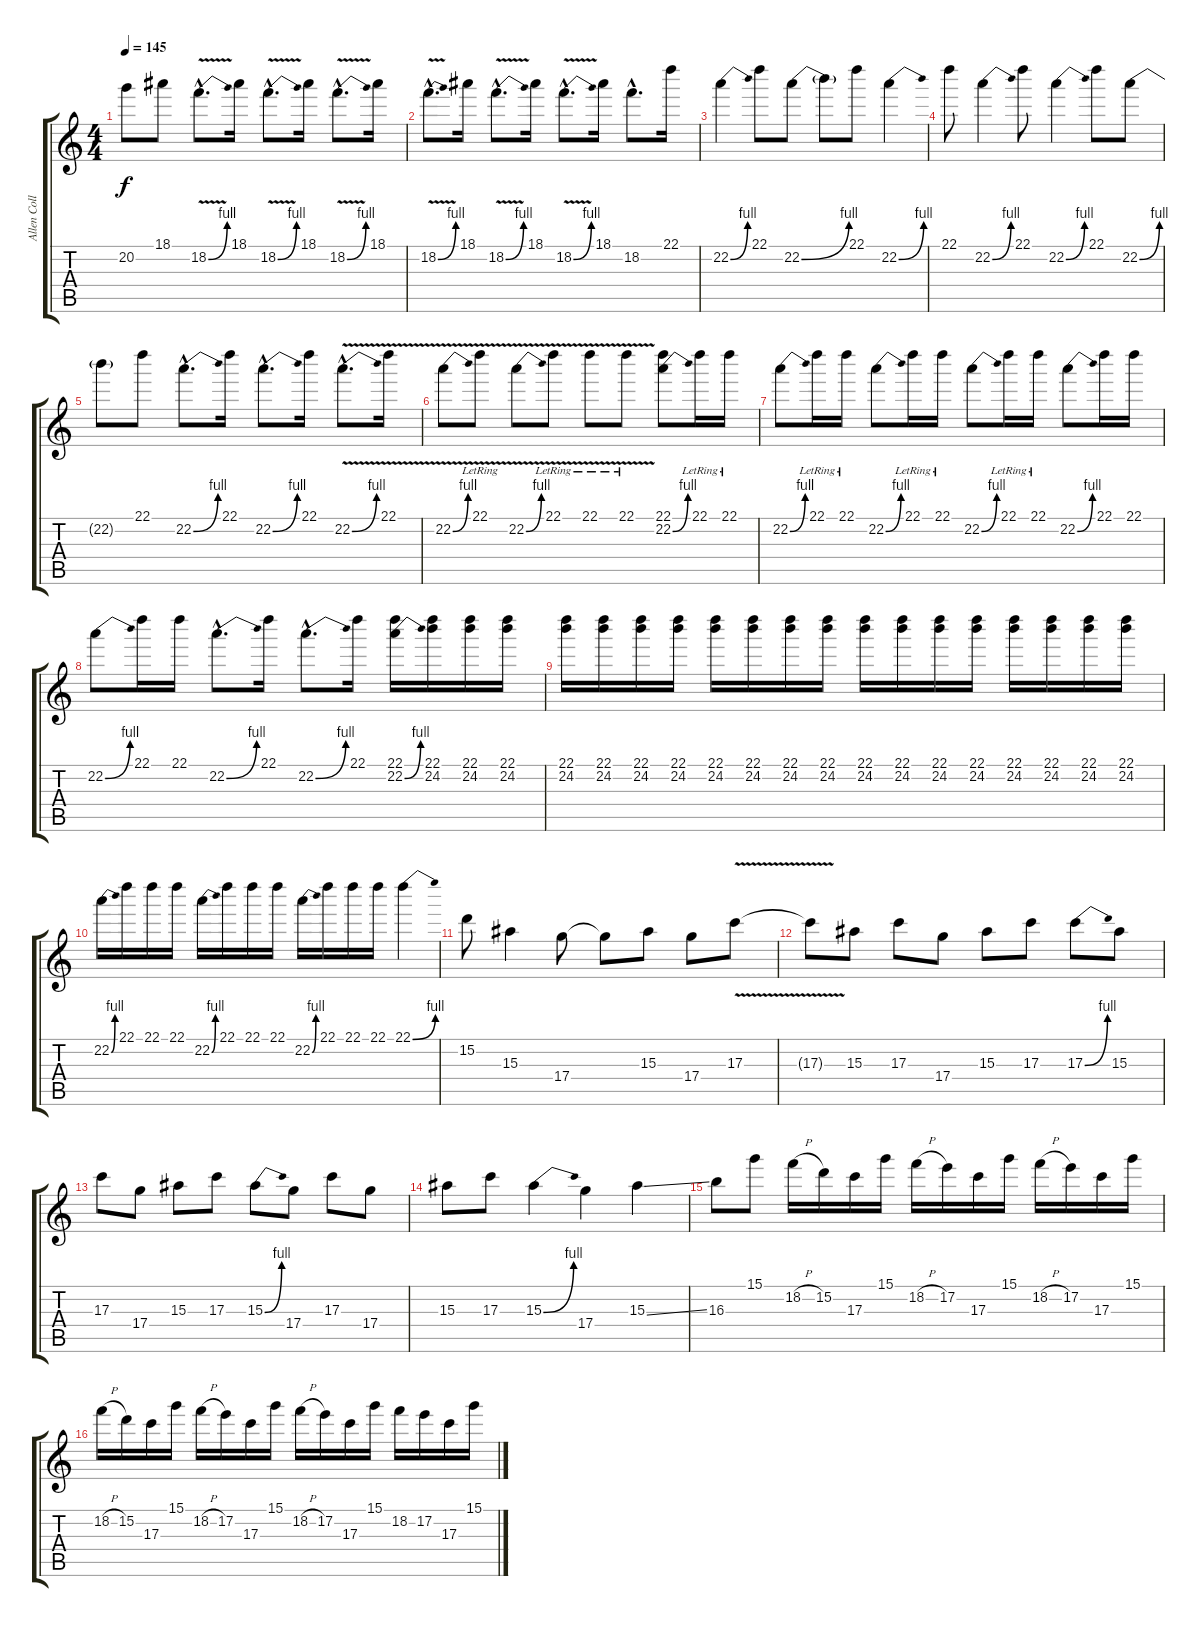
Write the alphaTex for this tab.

\track ("Allen Collins (Clean/Solo Guitar)" "Allen Coll") {instrument overdrivenguitar}
\staff {score tabs}
\tuning (E4 B3 G3 D3 A2 E2) {hide}
\ts (4 4)
\tempo 145
\clef g2
\ks c
20.2.8{dy f} 18.1.8 18.2{be (bend 0 0 60 4) v hac}.8{d} 18.1.16 18.2{be (bend 0 0 60 4) v hac}.8{d} 18.1.16 18.2{be (bend 0 0 60 4) v hac}.8{d} 18.1.16 |
18.2{be (bend 0 0 60 4) v hac}.8{d} 18.1.16 18.2{be (bend 0 0 60 4) v hac}.8{d} 18.1.16 18.2{be (bend 0 0 60 4) v hac}.8{d} 18.1.16 18.2{hac}.8{d} 22.1.16 |
22.2{be (bend 0 0 60 4)}.4 22.1.8 22.2{be (bend 0 0 60 4)}.8 22.2{t}.8 22.1.8 22.2{be (bend 0 0 60 4)}.4 |
22.1.8 22.2{be (bend 0 0 60 4)}.4 22.1.8 22.2{be (bend 0 0 60 4)}.4 22.1.8 22.2{be (bend 0 0 60 4)}.8 |
22.2{t}.8 22.1.8 22.2{be (bend 0 0 60 4) hac}.8{d} 22.1.16 22.2{be (bend 0 0 60 4) hac}.8{d} 22.1.16 22.2{be (bend 0 0 60 4) v hac}.8{d} 22.1{v}.16 |
22.2{be (bend 0 0 60 4) v}.8 22.1{v lr}.8 22.2{be (bend 0 0 60 4) v}.8 22.1{v lr}.8 22.1{v lr}.8 22.1{v lr}.8 (22.1 22.2{be (bend 0 0 60 4)}).8 22.1{lr}.16 22.1{lr}.16 |
22.2{be (bend 0 0 60 4)}.8 22.1{lr}.16 22.1{lr}.16 22.2{be (bend 0 0 60 4)}.8 22.1{lr}.16 22.1{lr}.16 22.2{be (bend 0 0 60 4)}.8 22.1{lr}.16 22.1{lr}.16 22.2{be (bend 0 0 60 4)}.8 22.1.16 22.1.16 |
22.2{be (bend 0 0 60 4)}.8 22.1.16 22.1.16 22.2{be (bend 0 0 60 4) hac}.8{d} 22.1.16 22.2{be (bend 0 0 60 4) hac}.8{d} 22.1.16 (22.1 22.2{be (bend 0 0 60 4)}).16 (22.1 24.2).16 (22.1 24.2).16 (22.1 24.2).16 |
(22.1 24.2).16 (22.1 24.2).16 (22.1 24.2).16 (22.1 24.2).16 (22.1 24.2).16 (22.1 24.2).16 (22.1 24.2).16 (22.1 24.2).16 (22.1 24.2).16 (22.1 24.2).16 (22.1 24.2).16 (22.1 24.2).16 (22.1 24.2).16 (22.1 24.2).16 (22.1 24.2).16 (22.1 24.2).16 |
22.2{be (bend 0 0 60 4)}.16 22.1.16 22.1.16 22.1.16 22.2{be (bend 0 0 60 4)}.16 22.1.16 22.1.16 22.1.16 22.2{be (bend 0 0 60 4)}.16 22.1.16 22.1.16 22.1.16 22.1{be (bend 0 0 60 4)}.4 |
15.2.8 15.3.4 17.4.8 17.4{t}.8 15.3.8 17.4.8 17.3{v}.8 |
17.3{t}.8 15.3.8 17.3.8 17.4.8 15.3.8 17.3.8 17.3{be (bend 0 0 60 4)}.8 15.3.8 |
17.3.8 17.4.8 15.3.8 17.3.8 15.3{be (bend 0 0 60 4)}.8 17.4.8 17.3.8 17.4.8 |
15.3.8 17.3.8 15.3{be (bend 0 0 60 4)}.4 17.4.4 15.3{ss}.4 |
16.3.8 15.1.8 18.2{h}.16 15.2.16 17.3.16 15.1.16 18.2{h}.16 17.2.16 17.3.16 15.1.16 18.2{h}.16 17.2.16 17.3.16 15.1.16 |
18.2{h}.16 15.2.16 17.3.16 15.1.16 18.2{h}.16 17.2.16 17.3.16 15.1.16 18.2{h}.16 17.2.16 17.3.16 15.1.16 18.2.16 17.2.16 17.3.16 15.1.16
